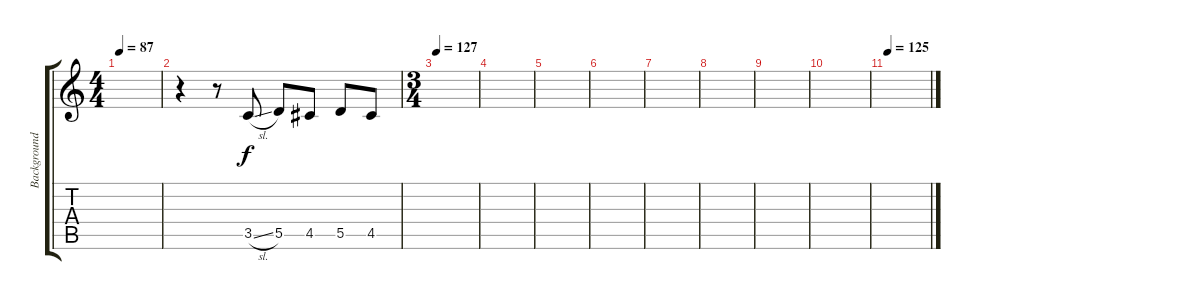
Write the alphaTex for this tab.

\track ("Background" "Background") {instrument overdrivenguitar}
\staff {score tabs}
\tuning (E4 B3 G3 D3 A2 E2) {hide}
\ts (4 4)
\tempo 87
\clef g2
\ks c
|
r.4 r.8 3.5{sl}.8 5.5.8 4.5.8 5.5.8 4.5.8 |
\ts (3 4)
\tempo 127
|
|
|
|
|
|
|
|
\tempo 125
